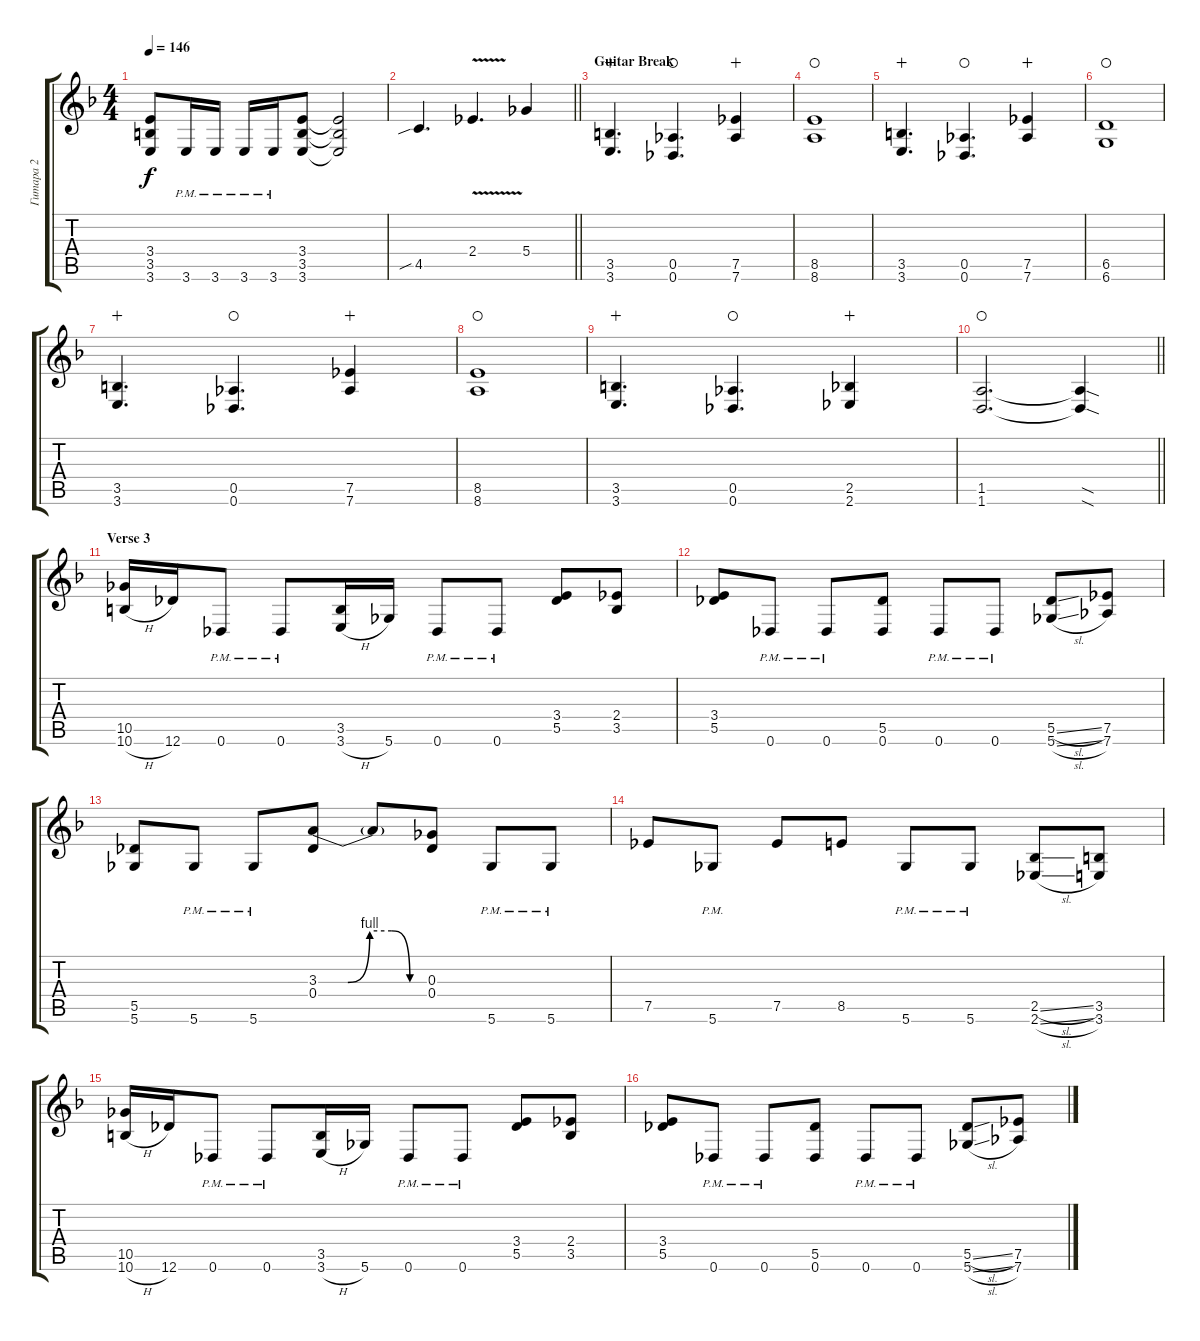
\track ("Гитара 2" "Гитара 2") {instrument distortionguitar}
\staff {score tabs}
\tuning (Eb4 Bb3 Gb3 Db3 Ab2 Db2) {hide}
\ts (4 4)
\tempo 146
\clef g2
\ks dminor
(3.4 3.5 3.6).8{dy f} 3.6{pm}.16 3.6{pm}.16 3.6{pm}.16 3.6{pm}.16 (3.4 3.5 3.6).8 (3.4{t} 3.5{t} 3.6{t}).2 |
\barLineRight lightlight
4.5{sib}.4{d} 2.4{v}.4{d} 5.4.4 |
\section ("" "Guitar Break")
(3.5 3.6).4{d wahc} (0.5 0.6).4{d waho} (7.5 7.6).4{wahc} |
(8.5 8.6).1{waho} |
(3.5 3.6).4{d wahc} (0.5 0.6).4{d waho} (7.5 7.6).4{wahc} |
(6.5 6.6).1{waho} |
(3.5 3.6).4{d wahc} (0.5 0.6).4{d waho} (7.5 7.6).4{wahc} |
(8.5 8.6).1{waho} |
(3.5 3.6).4{d wahc} (0.5 0.6).4{d waho} (2.5 2.6).4{wahc} |
\barLineRight lightlight
(1.5 1.6).2{d waho} (1.5{sod t} 1.6{sod t}).4 |
\section ("" "Verse 3")
(10.5 10.6{h}).16 12.6.16 0.6{pm}.8 0.6{pm}.8 (3.5 3.6{h}).16 5.6.16 0.6{pm}.8 0.6{pm}.8 (3.4 5.5).8 (2.4 3.5).8 |
(3.4 5.5).8 0.6{pm}.8 0.6{pm}.8 (5.5 0.6).8 0.6{pm}.8 0.6{pm}.8 (5.5{sl} 5.6{sl}).8 (7.5 7.6).8 |
(5.5 5.6).8 5.6{pm}.8 5.6{pm}.8 (3.3{be (custom 0 0 16 0 28 4 40 4 50 0 60 0)} 0.4).8 3.3{t}.8 (0.3 0.4).8 5.6{pm}.8 5.6{pm}.8 |
7.5.8 5.6{pm}.8 7.5.8 8.5.8 5.6{pm}.8 5.6{pm}.8 (2.5{sl} 2.6{sl}).8 (3.5 3.6).8 |
(10.5 10.6{h}).16 12.6.16 0.6{pm}.8 0.6{pm}.8 (3.5 3.6{h}).16 5.6.16 0.6{pm}.8 0.6{pm}.8 (3.4 5.5).8 (2.4 3.5).8 |
(3.4 5.5).8 0.6{pm}.8 0.6{pm}.8 (5.5 0.6).8 0.6{pm}.8 0.6{pm}.8 (5.5{sl} 5.6{sl}).8 (7.5 7.6).8
